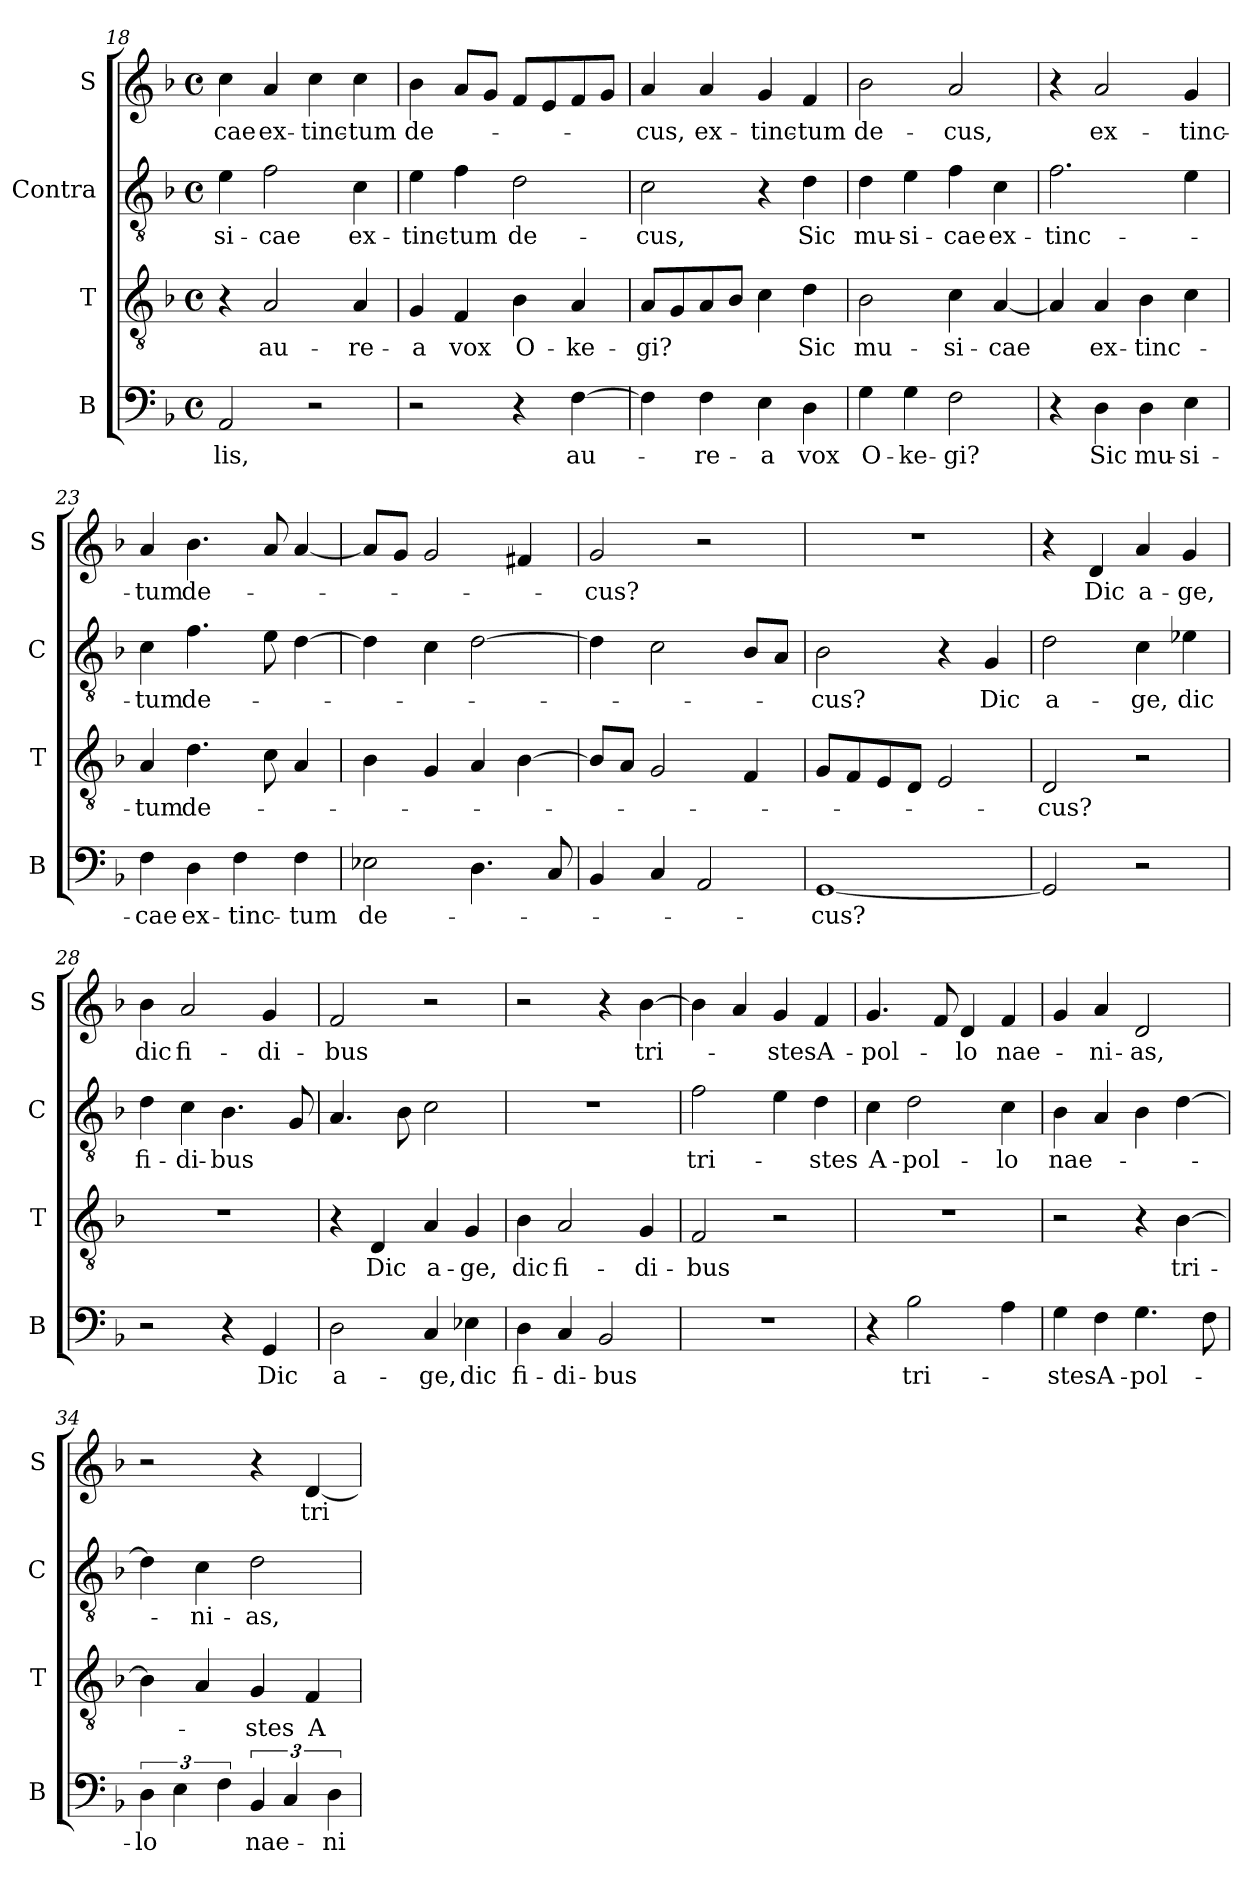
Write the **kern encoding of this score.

**kern	**text	**kern	**text	**kern	**text	**kern	**text
*part4	*part4	*part3	*part3	*part2	*part2	*part1	*part1
*staff4	*staff4	*staff3	*staff3	*staff2	*staff2	*staff1	*staff1
*I"B	*	*I"T	*	*I"Contra	*	*I"S	*
*I'B	*	*I'T	*	*I'C	*	*I'S	*
*clefF4	*	*clefGv2	*	*clefGv2	*	*clefG2	*
*k[b-]	*	*k[b-]	*	*k[b-]	*	*k[b-]	*
*M4/4	*	*M4/4	*	*M4/4	*	*M4/4	*
*met(c)	*	*met(c)	*	*met(c)	*	*met(c)	*
=18	=18	=18	=18	=18	=18	=18	=18
2AA/	-lis,	4r	.	4e\	-si-	4cc\	-cae
.	.	2A/	au-	2f\	-cae	4a/	ex-
2r	.	.	.	.	.	4cc\	-tinc-
.	.	4A/	-re-	4c\	ex-	4cc\	-tum
=19	=19	=19	=19	=19	=19	=19	=19
2r	.	4G/	-a	4e\	-tinc-	4b-\	de-
.	.	4F/	vox	4f\	-tum	8a/L	.
.	.	.	.	.	.	8g/J	.
4r	.	4B-\	O-	2d\	de-	8f/L	.
.	.	.	.	.	.	8e/	.
[4F\	au-	4A/	-ke-	.	.	8f/	.
.	.	.	.	.	.	8g/J	.
=20	=20	=20	=20	=20	=20	=20	=20
4F\]	.	8A/L	-gi?	2c\	-cus,	4a/	-cus,
.	.	8G/	.	.	.	.	.
4F\	-re-	8A/	.	.	.	4a/	ex-
.	.	8B-/J	.	.	.	.	.
4E\	-a	4c\	.	4r	.	4g/	-tinc-
4D\	vox	4d\	Sic	4d\	Sic	4f/	-tum
=21	=21	=21	=21	=21	=21	=21	=21
4G\	O-	2B-\	mu-	4d\	mu-	2b-\	de-
4G\	-ke-	.	.	4e\	-si-	.	.
2F\	-gi?	4c\	-si-	4f\	-cae	2a/	-cus,
.	.	[4A/	-cae	4c\	ex-	.	.
=22	=22	=22	=22	=22	=22	=22	=22
4r	.	4A/]	.	2.f\	-tinc-	4r	.
4D\	Sic	4A/	ex-	.	.	2a/	ex-
4D\	mu-	4B-\	-tinc-	.	.	.	.
4E\	-si-	4c\	.	4e\	.	4g/	-tinc-
=23	=23	=23	=23	=23	=23	=23	=23
4F\	-cae	4A/	-tum	4c\	-tum	4a/	-tum
4D\	ex-	4.d\	de-	4.f\	de-	4.b-\	de-
4F\	-tinc-	.	.	.	.	.	.
.	.	8c\	.	8e\	.	8a/	.
4F\	-tum	4A/	.	[4d\	.	[4a/	.
=24	=24	=24	=24	=24	=24	=24	=24
2E-X\	de-	4B-\	.	4d\]	.	8a/L]	.
.	.	.	.	.	.	8g/J	.
.	.	4G/	.	4c\	.	2g/	.
4.D\	.	4A/	.	[2d\	.	.	.
.	.	[4B-\	.	.	.	4f#X/	.
8C/	.	.	.	.	.	.	.
=25	=25	=25	=25	=25	=25	=25	=25
4BB-/	.	8B-/L]	.	4d\]	.	2g/	-cus?
.	.	8A/J	.	.	.	.	.
4C/	.	2G/	.	2c\	.	.	.
2AA/	.	.	.	.	.	2r	.
.	.	4F/	.	8B-/L	.	.	.
.	.	.	.	8A/J	.	.	.
=26	=26	=26	=26	=26	=26	=26	=26
[1GG	-cus?	8G/L	.	2B-\	-cus?	1r	.
.	.	8F/	.	.	.	.	.
.	.	8E/	.	.	.	.	.
.	.	8D/J	.	.	.	.	.
.	.	2E/	.	4r	.	.	.
.	.	.	.	4G/	Dic	.	.
=27	=27	=27	=27	=27	=27	=27	=27
2GG/]	.	2D/	-cus?	2d\	a-	4r	.
.	.	.	.	.	.	4d/	Dic
2r	.	2r	.	4c\	-ge,	4a/	a-
.	.	.	.	4e-X\	dic	4g/	-ge,
=28	=28	=28	=28	=28	=28	=28	=28
2r	.	1r	.	4d\	fi-	4b-\	dic
.	.	.	.	4c\	-di-	2a/	fi-
4r	.	.	.	4.B-\	-bus	.	.
4GG/	Dic	.	.	.	.	4g/	-di-
.	.	.	.	8G/	.	.	.
=29	=29	=29	=29	=29	=29	=29	=29
2D\	a-	4r	.	4.A/	.	2f/	-bus
.	.	4D/	Dic	.	.	.	.
.	.	.	.	8B-\	.	.	.
4C/	-ge,	4A/	a-	2c\	.	2r	.
4E-X\	dic	4G/	-ge,	.	.	.	.
=30	=30	=30	=30	=30	=30	=30	=30
4D\	fi-	4B-\	dic	1r	.	2r	.
4C/	-di-	2A/	fi-	.	.	.	.
2BB-/	-bus	.	.	.	.	4r	.
.	.	4G/	-di-	.	.	[4b-\	tri-
=31	=31	=31	=31	=31	=31	=31	=31
1r	.	2F/	-bus	2f\	tri-	4b-\]	.
.	.	.	.	.	.	4a/	.
.	.	2r	.	4e\	.	4g/	-stes
.	.	.	.	4d\	-stes	4f/	A-
=32	=32	=32	=32	=32	=32	=32	=32
4r	.	1r	.	4c\	A-	4.g/	-pol-
2B-\	tri-	.	.	2d\	-pol-	.	.
.	.	.	.	.	.	8f/	.
.	.	.	.	.	.	4d/	-lo
4A\	.	.	.	4c\	-lo	4f/	nae-
=33	=33	=33	=33	=33	=33	=33	=33
4G\	-stes	2r	.	4B-\	nae-	4g/	.
4F\	A-	.	.	4A/	.	4a/	-ni-
4.G\	-pol-	4r	.	4B-\	.	2d/	-as,
.	.	[4B-\	tri-	[4d\	.	.	.
8F\	.	.	.	.	.	.	.
=34	=34	=34	=34	=34	=34	=34	=34
6D\	-lo	4B-\]	.	4d\]	.	2r	.
6E\	.	.	.	.	.	.	.
.	.	4A/	.	4c\	-ni-	.	.
6F\	.	.	.	.	.	.	.
6BB-/	nae-	4G/	-stes	2d\	-as,	4r	.
6C/	.	.	.	.	.	.	.
.	.	4F/	A-	.	.	[4d/	tri-
6D\	-ni-	.	.	.	.	.	.
=	=	=	=	=	=	=	=
*-	*-	*-	*-	*-	*-	*-	*-
